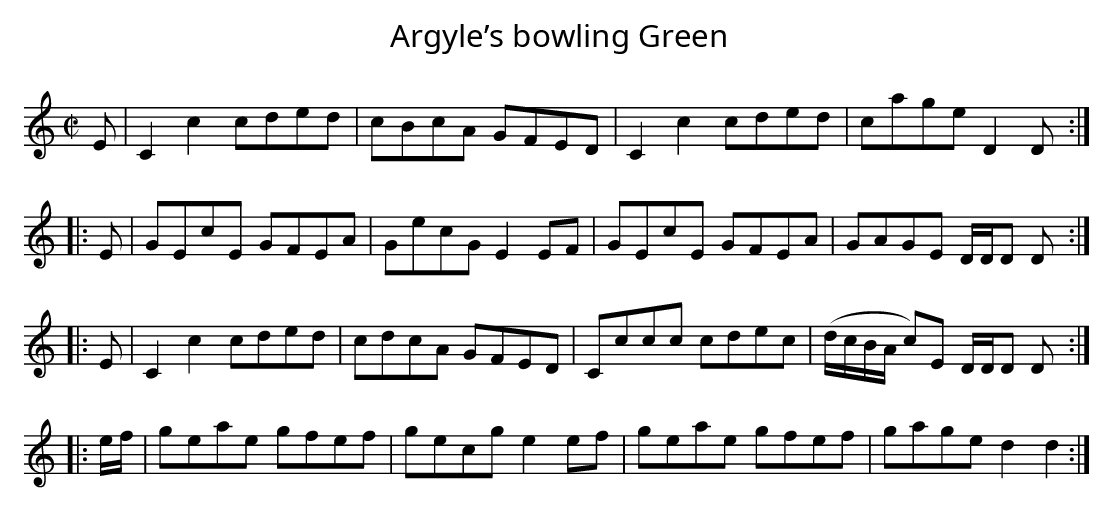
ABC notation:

X:1
T:Argyle’s bowling Green
M:C|
L:1/8
K:C
E|C2 c2 cded|cBcA GFED|C2 c2 cded|cage D2D:|
|:E|GEcE GFEA|GecG E2 EF|GEcE GFEA|GAGE D/D/D D:|
|:E|C2 c2 cded|cdcA GFED|Cccc cdec|(d/c/B/A/ c)E D/D/D D:|
|:e/f/|geae gfef|gec’g e2 ef|geae gfef|gage d2d2:|]
